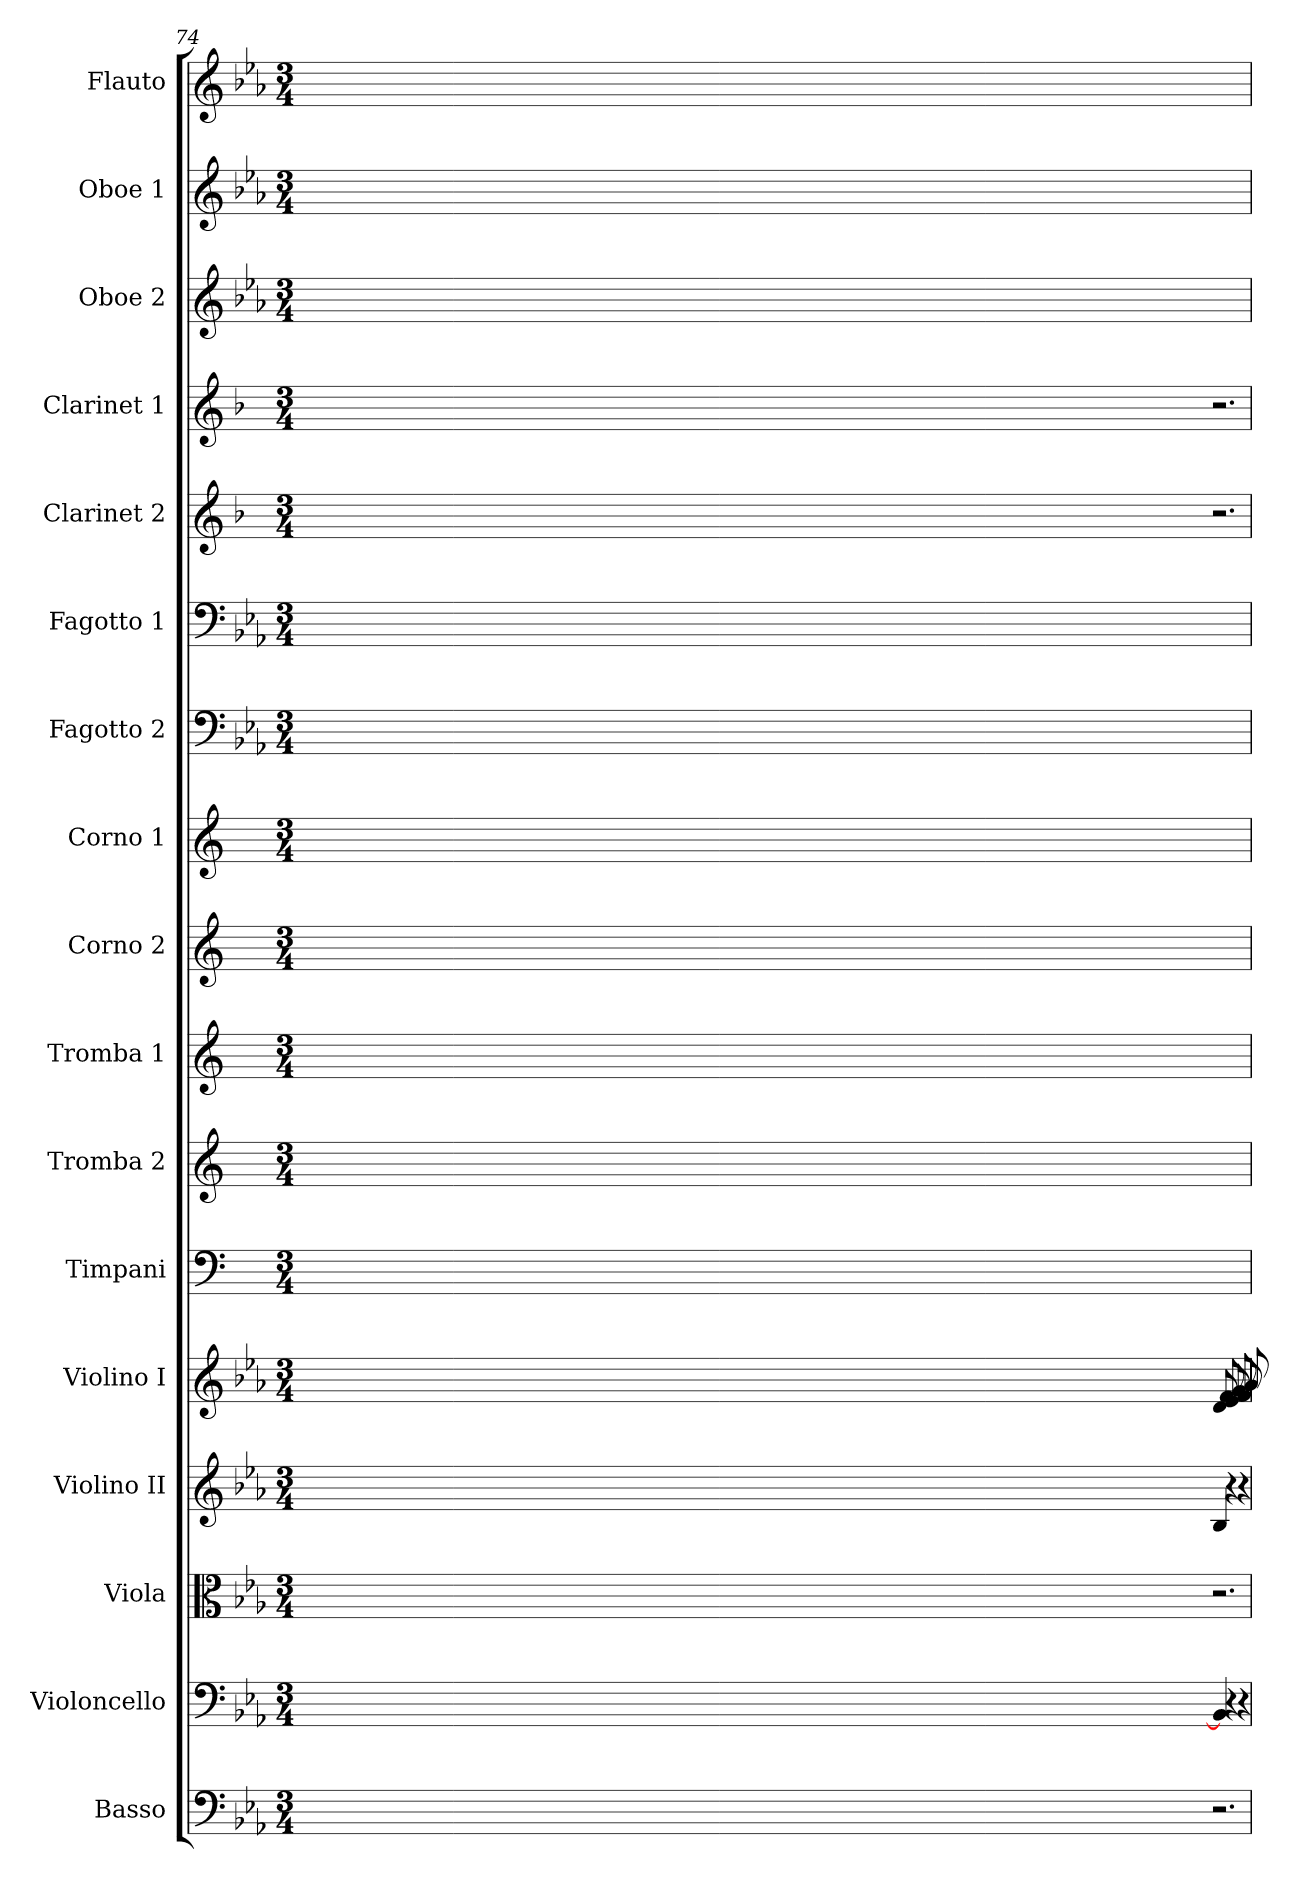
**kern	**kern	**kern	**kern	**kern	**kern	**kern	**kern	**kern	**kern	**kern	**kern	**kern	**kern	**kern	**kern	**kern
*part17	*part16	*part15	*part14	*part13	*part12	*part11	*part10	*part9	*part8	*part7	*part6	*part5	*part4	*part3	*part2	*part1
*staff17	*staff16	*staff15	*staff14	*staff13	*staff12	*staff11	*staff10	*staff9	*staff8	*staff7	*staff6	*staff5	*staff4	*staff3	*staff2	*staff1
*I"Basso	*I"Violoncello	*I"Viola	*I"Violino II	*I"Violino I	*I"Timpani	*I"Tromba 2	*I"Tromba 1	*I"Corno 2	*I"Corno 1	*I"Fagotto 2	*I"Fagotto 1	*I"Clarinet 2	*I"Clarinet 1	*I"Oboe 2	*I"Oboe 1	*I"Flauto
*	*I'Vc	*I'Vla	*I'Vln	*I'Vln	*	*	*	*	*	*	*	*I'Cl	*I'Cl	*I'Ob	*I'Ob	*I'Fl
*clefF4	*clefF4	*clefC3	*clefG2	*clefG2	*clefF4	*clefG2	*clefG2	*clefG2	*clefG2	*clefF4	*clefF4	*clefG2	*clefG2	*clefG2	*clefG2	*clefG2
*ITrd7c12	*	*	*	*	*	*ITrd-2c-3	*ITrd-2c-3	*ITrd5c9	*ITrd5c9	*	*	*ITrd1c2	*ITrd1c2	*	*	*
*k[b-e-a-]	*k[b-e-a-]	*k[b-e-a-]	*k[b-e-a-]	*k[b-e-a-]	*	*	*	*	*	*k[b-e-a-]	*k[b-e-a-]	*k[b-e-a-]	*k[b-e-a-]	*k[b-e-a-]	*k[b-e-a-]	*k[b-e-a-]
*M3/4	*M3/4	*M3/4	*M3/4	*M3/4	*M3/4	*M3/4	*M3/4	*M3/4	*M3/4	*M3/4	*M3/4	*M3/4	*M3/4	*M3/4	*M3/4	*M3/4
=74	=74	=74	=74	=74	=74	=74	=74	=74	=74	=74	=74	=74	=74	=74	=74	=74
1ryy	1ryy	1ryy	1ryy	1ryy	1ryy	1ryy	1ryy	1ryy	1ryy	1ryy	1ryy	1ryy	1ryy	1ryy	1ryy	1ryy
1ryy	1ryy	1ryy	1ryy	1ryy	1ryy	1ryy	1ryy	1ryy	1ryy	1ryy	1ryy	1ryy	1ryy	1ryy	1ryy	1ryy
1ryy	1ryy	1ryy	1ryy	1ryy	1ryy	1ryy	1ryy	1ryy	1ryy	1ryy	1ryy	1ryy	1ryy	1ryy	1ryy	1ryy
1ryy	1ryy	1ryy	1ryy	1ryy	1ryy	1ryy	1ryy	1ryy	1ryy	1ryy	1ryy	1ryy	1ryy	1ryy	1ryy	1ryy
1ryy	1ryy	1ryy	1ryy	1ryy	1ryy	1ryy	1ryy	1ryy	1ryy	1ryy	1ryy	1ryy	1ryy	1ryy	1ryy	1ryy
1ryy	1ryy	1ryy	1ryy	1ryy	1ryy	1ryy	1ryy	1ryy	1ryy	1ryy	1ryy	1ryy	1ryy	1ryy	1ryy	1ryy
1ryy	1ryy	1ryy	1ryy	1ryy	1ryy	1ryy	1ryy	1ryy	1ryy	1ryy	1ryy	1ryy	1ryy	1ryy	1ryy	1ryy
1ryy	1ryy	1ryy	1ryy	1ryy	1ryy	1ryy	1ryy	1ryy	1ryy	1ryy	1ryy	1ryy	1ryy	1ryy	1ryy	1ryy
1ryy	1ryy	1ryy	1ryy	1ryy	1ryy	1ryy	1ryy	1ryy	1ryy	1ryy	1ryy	1ryy	1ryy	1ryy	1ryy	1ryy
1ryy	1ryy	1ryy	1ryy	1ryy	1ryy	1ryy	1ryy	1ryy	1ryy	1ryy	1ryy	1ryy	1ryy	1ryy	1ryy	1ryy
1ryy	1ryy	1ryy	1ryy	1ryy	1ryy	1ryy	1ryy	1ryy	1ryy	1ryy	1ryy	1ryy	1ryy	1ryy	1ryy	1ryy
1ryy	1ryy	1ryy	1ryy	1ryy	1ryy	1ryy	1ryy	1ryy	1ryy	1ryy	1ryy	1ryy	1ryy	1ryy	1ryy	1ryy
1ryy	1ryy	1ryy	1ryy	1ryy	1ryy	1ryy	1ryy	1ryy	1ryy	1ryy	1ryy	1ryy	1ryy	1ryy	1ryy	1ryy
1ryy	1ryy	1ryy	1ryy	1ryy	1ryy	1ryy	1ryy	1ryy	1ryy	1ryy	1ryy	1ryy	1ryy	1ryy	1ryy	1ryy
1ryy	1ryy	1ryy	1ryy	1ryy	1ryy	1ryy	1ryy	1ryy	1ryy	1ryy	1ryy	1ryy	1ryy	1ryy	1ryy	1ryy
1ryy	1ryy	1ryy	1ryy	1ryy	1ryy	1ryy	1ryy	1ryy	1ryy	1ryy	1ryy	1ryy	1ryy	1ryy	1ryy	1ryy
1ryy	1ryy	1ryy	1ryy	1ryy	1ryy	1ryy	1ryy	1ryy	1ryy	1ryy	1ryy	1ryy	1ryy	1ryy	1ryy	1ryy
1ryy	1ryy	1ryy	1ryy	1ryy	1ryy	1ryy	1ryy	1ryy	1ryy	1ryy	1ryy	1ryy	1ryy	1ryy	1ryy	1ryy
1ryy	1ryy	1ryy	1ryy	1ryy	1ryy	1ryy	1ryy	1ryy	1ryy	1ryy	1ryy	1ryy	1ryy	1ryy	1ryy	1ryy
1ryy	1ryy	1ryy	1ryy	1ryy	1ryy	1ryy	1ryy	1ryy	1ryy	1ryy	1ryy	1ryy	1ryy	1ryy	1ryy	1ryy
1ryy	1ryy	1ryy	1ryy	1ryy	1ryy	1ryy	1ryy	1ryy	1ryy	1ryy	1ryy	1ryy	1ryy	1ryy	1ryy	1ryy
1ryy	1ryy	1ryy	1ryy	1ryy	1ryy	1ryy	1ryy	1ryy	1ryy	1ryy	1ryy	1ryy	1ryy	1ryy	1ryy	1ryy
1ryy	1ryy	1ryy	1ryy	1ryy	1ryy	1ryy	1ryy	1ryy	1ryy	1ryy	1ryy	1ryy	1ryy	1ryy	1ryy	1ryy
1ryy	1ryy	1ryy	1ryy	1ryy	1ryy	1ryy	1ryy	1ryy	1ryy	1ryy	1ryy	1ryy	1ryy	1ryy	1ryy	1ryy
1ryy	1ryy	1ryy	1ryy	1ryy	1ryy	1ryy	1ryy	1ryy	1ryy	1ryy	1ryy	1ryy	1ryy	1ryy	1ryy	1ryy
1ryy	1ryy	1ryy	1ryy	1ryy	1ryy	1ryy	1ryy	1ryy	1ryy	1ryy	1ryy	1ryy	1ryy	1ryy	1ryy	1ryy
1ryy	1ryy	1ryy	1ryy	1ryy	1ryy	1ryy	1ryy	1ryy	1ryy	1ryy	1ryy	1ryy	1ryy	1ryy	1ryy	1ryy
1ryy	1ryy	1ryy	1ryy	1ryy	1ryy	1ryy	1ryy	1ryy	1ryy	1ryy	1ryy	1ryy	1ryy	1ryy	1ryy	1ryy
1ryy	1ryy	1ryy	1ryy	1ryy	1ryy	1ryy	1ryy	1ryy	1ryy	1ryy	1ryy	1ryy	1ryy	1ryy	1ryy	1ryy
1ryy	1ryy	1ryy	1ryy	1ryy	1ryy	1ryy	1ryy	1ryy	1ryy	1ryy	1ryy	1ryy	1ryy	1ryy	1ryy	1ryy
1ryy	1ryy	1ryy	1ryy	1ryy	1ryy	1ryy	1ryy	1ryy	1ryy	1ryy	1ryy	1ryy	1ryy	1ryy	1ryy	1ryy
1ryy	1ryy	1ryy	1ryy	1ryy	1ryy	1ryy	1ryy	1ryy	1ryy	1ryy	1ryy	1ryy	1ryy	1ryy	1ryy	1ryy
1ryy	1ryy	1ryy	1ryy	1ryy	1ryy	1ryy	1ryy	1ryy	1ryy	1ryy	1ryy	1ryy	1ryy	1ryy	1ryy	1ryy
1ryy	1ryy	1ryy	1ryy	1ryy	1ryy	1ryy	1ryy	1ryy	1ryy	1ryy	1ryy	1ryy	1ryy	1ryy	1ryy	1ryy
1ryy	1ryy	1ryy	1ryy	1ryy	1ryy	1ryy	1ryy	1ryy	1ryy	1ryy	1ryy	1ryy	1ryy	1ryy	1ryy	1ryy
1ryy	1ryy	1ryy	1ryy	1ryy	1ryy	1ryy	1ryy	1ryy	1ryy	1ryy	1ryy	1ryy	1ryy	1ryy	1ryy	1ryy
1ryy	1ryy	1ryy	1ryy	1ryy	1ryy	1ryy	1ryy	1ryy	1ryy	1ryy	1ryy	1ryy	1ryy	1ryy	1ryy	1ryy
1ryy	1ryy	1ryy	1ryy	1ryy	1ryy	1ryy	1ryy	1ryy	1ryy	1ryy	1ryy	1ryy	1ryy	1ryy	1ryy	1ryy
1ryy	1ryy	1ryy	1ryy	1ryy	1ryy	1ryy	1ryy	1ryy	1ryy	1ryy	1ryy	1ryy	1ryy	1ryy	1ryy	1ryy
1ryy	1ryy	1ryy	1ryy	1ryy	1ryy	1ryy	1ryy	1ryy	1ryy	1ryy	1ryy	1ryy	1ryy	1ryy	1ryy	1ryy
1ryy	1ryy	1ryy	1ryy	1ryy	1ryy	1ryy	1ryy	1ryy	1ryy	1ryy	1ryy	1ryy	1ryy	1ryy	1ryy	1ryy
1ryy	1ryy	1ryy	1ryy	1ryy	1ryy	1ryy	1ryy	1ryy	1ryy	1ryy	1ryy	1ryy	1ryy	1ryy	1ryy	1ryy
1ryy	1ryy	1ryy	1ryy	1ryy	1ryy	1ryy	1ryy	1ryy	1ryy	1ryy	1ryy	1ryy	1ryy	1ryy	1ryy	1ryy
1ryy	1ryy	1ryy	1ryy	1ryy	1ryy	1ryy	1ryy	1ryy	1ryy	1ryy	1ryy	1ryy	1ryy	1ryy	1ryy	1ryy
1ryy	1ryy	1ryy	1ryy	1ryy	1ryy	1ryy	1ryy	1ryy	1ryy	1ryy	1ryy	1ryy	1ryy	1ryy	1ryy	1ryy
1ryy	1ryy	1ryy	1ryy	1ryy	1ryy	1ryy	1ryy	1ryy	1ryy	1ryy	1ryy	1ryy	1ryy	1ryy	1ryy	1ryy
1ryy	1ryy	1ryy	1ryy	1ryy	1ryy	1ryy	1ryy	1ryy	1ryy	1ryy	1ryy	1ryy	1ryy	1ryy	1ryy	1ryy
1ryy	1ryy	1ryy	1ryy	1ryy	1ryy	1ryy	1ryy	1ryy	1ryy	1ryy	1ryy	1ryy	1ryy	1ryy	1ryy	1ryy
1ryy	1ryy	1ryy	1ryy	1ryy	1ryy	1ryy	1ryy	1ryy	1ryy	1ryy	1ryy	1ryy	1ryy	1ryy	1ryy	1ryy
1ryy	1ryy	1ryy	1ryy	1ryy	1ryy	1ryy	1ryy	1ryy	1ryy	1ryy	1ryy	1ryy	1ryy	1ryy	1ryy	1ryy
1ryy	1ryy	1ryy	1ryy	1ryy	1ryy	1ryy	1ryy	1ryy	1ryy	1ryy	1ryy	1ryy	1ryy	1ryy	1ryy	1ryy
1ryy	1ryy	1ryy	1ryy	1ryy	1ryy	1ryy	1ryy	1ryy	1ryy	1ryy	1ryy	1ryy	1ryy	1ryy	1ryy	1ryy
4ryy	4ryy	4ryy	4ryy	4ryy	4ryy	4ryy	4ryy	4ryy	4ryy	4ryy	4ryy	4ryy	4ryy	4ryy	4ryy	4ryy
8.ryy	8.ryy	8.ryy	8.ryy	8.ryy	8.ryy	8.ryy	8.ryy	8.ryy	8.ryy	8.ryy	8.ryy	8.ryy	8.ryy	8.ryy	8.ryy	8.ryy
2.r	4BB-]	2.r	4B-	8d	2.ryy	2.ryy	2.ryy	2.ryy	2.ryy	2.ryy	2.ryy	2.r	2.r	2.ryy	2.ryy	2.ryy
.	.	.	.	8f	.	.	.	.	.	.	.	.	.	.	.	.
.	4r	.	4r	8e-	.	.	.	.	.	.	.	.	.	.	.	.
.	.	.	.	8g	.	.	.	.	.	.	.	.	.	.	.	.
.	4r	.	4r	8f	.	.	.	.	.	.	.	.	.	.	.	.
.	.	.	.	8a-	.	.	.	.	.	.	.	.	.	.	.	.
=	=	=	=	=	=	=	=	=	=	=	=	=	=	=	=	=
*-	*-	*-	*-	*-	*-	*-	*-	*-	*-	*-	*-	*-	*-	*-	*-	*-
